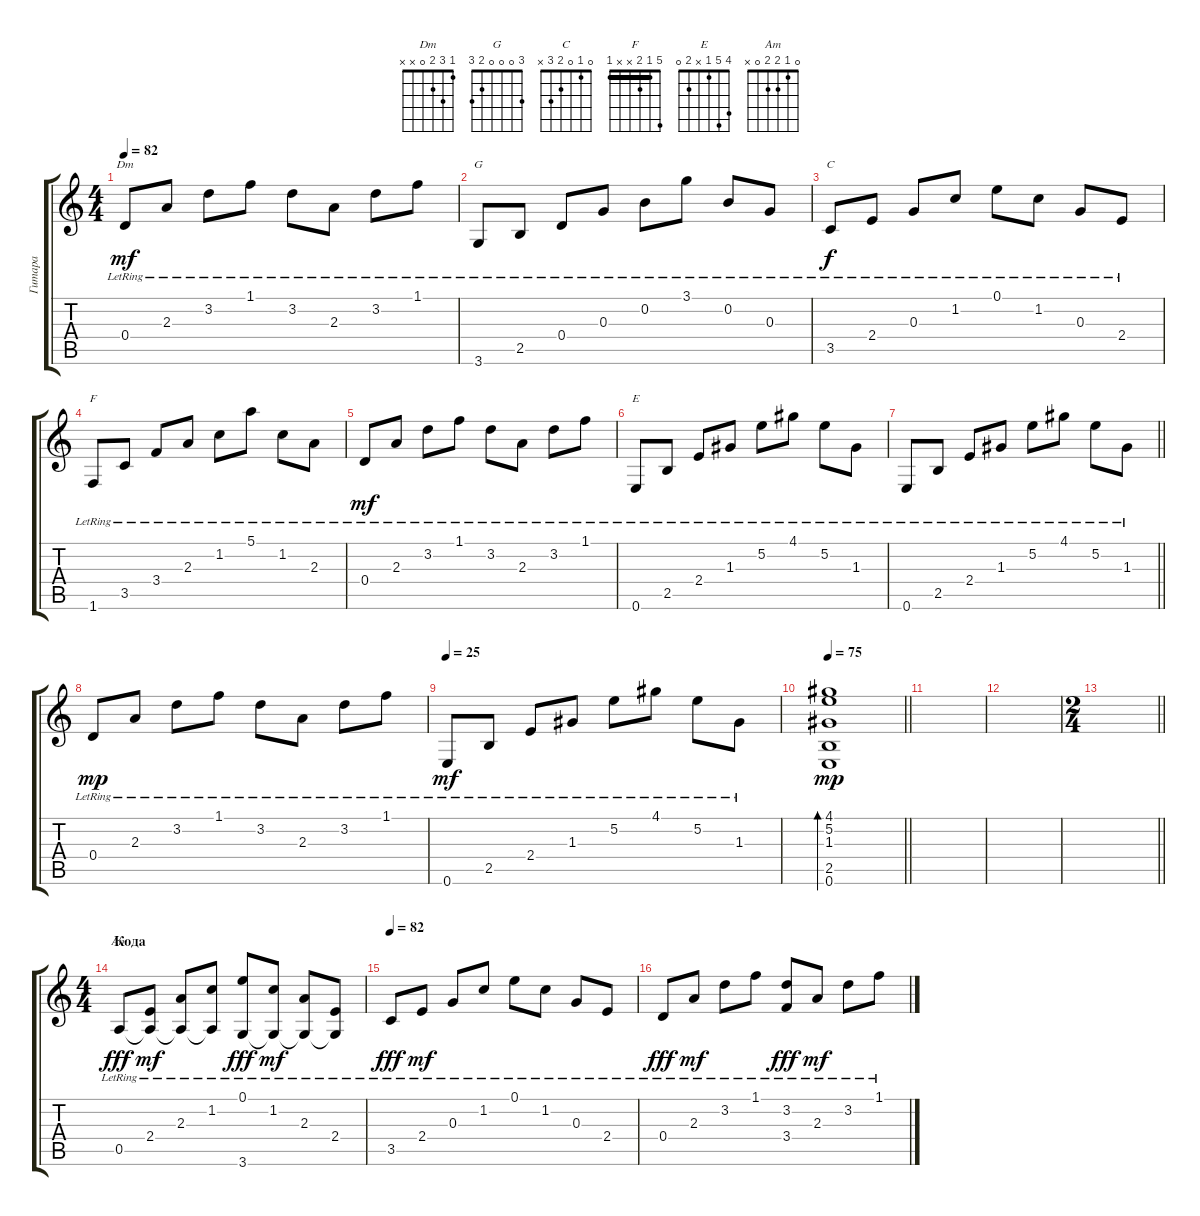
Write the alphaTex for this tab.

\track ("Гитара" "Гитара") {instrument acousticguitarsteel}
\staff {score tabs}
\tuning (E4 B3 G3 D3 A2 E2) {hide}
\chord ("Dm" 1 3 2 0 x x)
\chord ("G" 3 0 0 0 2 3)
\chord ("C" 0 1 0 2 3 x)
\chord ("F" 5 1 2 x x 1) {barre 1}
\chord ("E" 4 5 1 x 2 0)
\chord ("Am" 0 1 2 2 0 x)
\ts (4 4)
\tempo 82
\clef g2
\ks aminor
0.4{lr}.8{ch "Dm" dy mf} 2.3{lr}.8 3.2{lr}.8 1.1{lr}.8 3.2{lr}.8 2.3{lr}.8 3.2{lr}.8 1.1{lr}.8 |
3.6{lr}.8{ch "G"} 2.5{lr}.8 0.4{lr}.8 0.3{lr}.8 0.2{lr}.8 3.1{lr}.8 0.2{lr}.8 0.3{lr}.8 |
3.5{lr}.8{ch "C" dy f} 2.4{lr}.8 0.3{lr}.8 1.2{lr}.8 0.1{lr}.8 1.2{lr}.8 0.3{lr}.8 2.4{lr}.8 |
1.6{lr}.8{ch "F"} 3.5{lr}.8 3.4{lr}.8 2.3{lr}.8 1.2{lr}.8 5.1{lr}.8 1.2{lr}.8 2.3{lr}.8 |
0.4{lr}.8{dy mf} 2.3{lr}.8 3.2{lr}.8 1.1{lr}.8 3.2{lr}.8 2.3{lr}.8 3.2{lr}.8 1.1{lr}.8 |
0.6{lr}.8{ch "E"} 2.5{lr}.8 2.4{lr}.8 1.3{lr}.8 5.2{lr}.8 4.1{lr}.8 5.2{lr}.8 1.3{lr}.8 |
\barLineRight lightlight
0.6{lr}.8 2.5{lr}.8 2.4{lr}.8 1.3{lr}.8 5.2{lr}.8 4.1{lr}.8 5.2{lr}.8 1.3{lr}.8 |
\section ("" "")
0.4{lr}.8{dy mp} 2.3{lr}.8 3.2{lr}.8 1.1{lr}.8 3.2{lr}.8 2.3{lr}.8 3.2{lr}.8 1.1{lr}.8 |
\tempo 25
0.6{lr}.8{dy mf} 2.5{lr}.8 2.4{lr}.8 1.3{lr}.8 5.2{lr}.8 4.1{lr}.8 5.2{lr}.8 1.3{lr}.8 |
\tempo 75
\barLineRight lightlight
(4.1 5.2 1.3 2.5 0.6).1{bd 60 dy mp} |
|
|
\ts (2 4)
\barLineRight lightlight
|
\ts (4 4)
\section ("" "Кода")
0.5{lr}.8{ch "Am" dy fff volume 7} (2.4{lr} 0.5{t}).8{dy mf} (2.3{lr} 0.5{t}).8 (1.2{lr} 0.5{t}).8 (0.1{lr} 3.6{lr}).8{dy fff} (1.2{lr} 3.6{t}).8{dy mf} (2.3{lr} 3.6{t}).8 (2.4{lr} 3.6{t}).8 |
\tempo 82
3.5{lr}.8{dy fff} 2.4{lr}.8{dy mf} 0.3{lr}.8 1.2{lr}.8 0.1{lr}.8 1.2{lr}.8 0.3{lr}.8 2.4{lr}.8 |
0.4{lr}.8{dy fff} 2.3{lr}.8{dy mf} 3.2{lr}.8 1.1{lr}.8 (3.2{lr} 3.4{lr}).8{dy fff} 2.3{lr}.8{dy mf} 3.2{lr}.8 1.1{lr}.8
